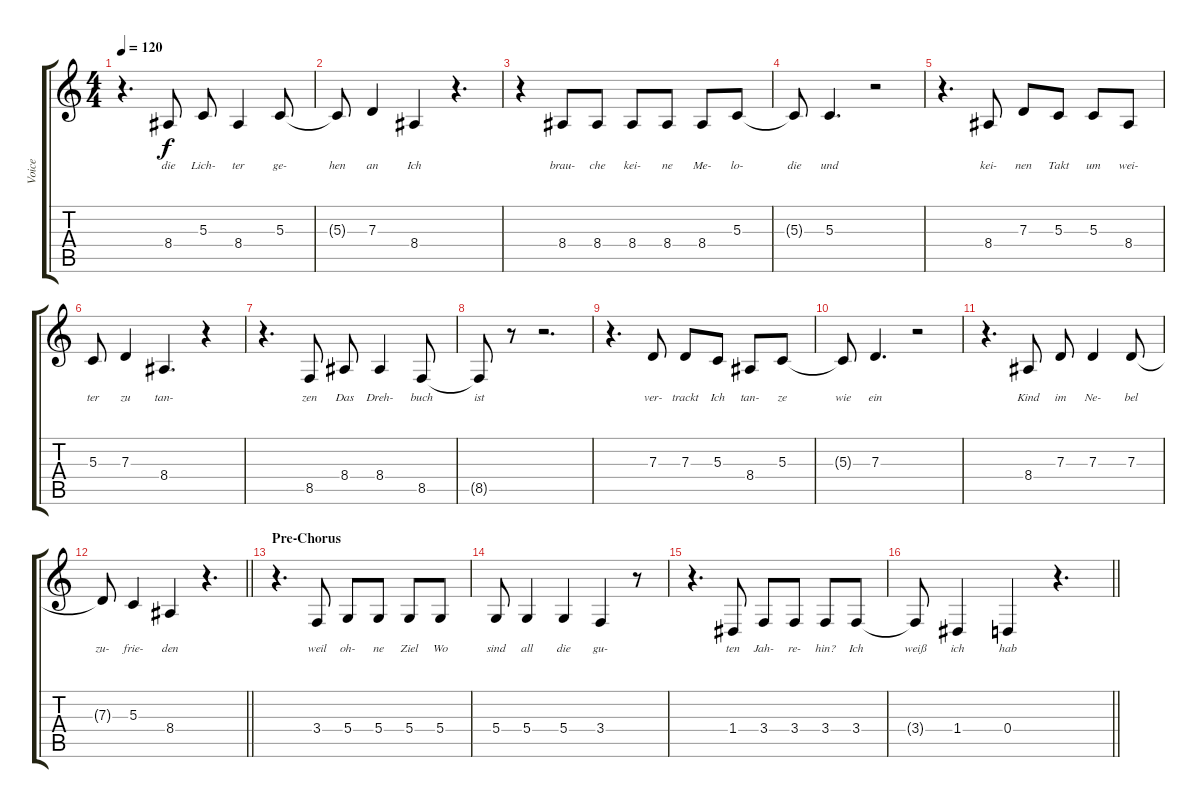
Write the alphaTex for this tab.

\track ("Voice" "Voice") {instrument altosax}
\staff {score tabs}
\tuning (E4 B3 G3 D3 A2 E2) {hide}
\ts (4 4)
\tempo 120
\clef g2
\ks c
r.4{d dy f} 8.4.8{lyrics (0 "die") lyrics (1 "") lyrics (2 "") lyrics (3 "") lyrics (4 "")} 5.3.8{lyrics (0 "Lich-") lyrics (1 "") lyrics (2 "") lyrics (3 "") lyrics (4 "")} 8.4.4{lyrics (0 "ter") lyrics (1 "") lyrics (2 "") lyrics (3 "") lyrics (4 "")} 5.3.8{lyrics (0 "ge-") lyrics (1 "") lyrics (2 "") lyrics (3 "") lyrics (4 "")} |
5.3{t}.8{lyrics (0 "hen") lyrics (1 "") lyrics (2 "") lyrics (3 "") lyrics (4 "")} 7.3.4{lyrics (0 "an") lyrics (1 "") lyrics (2 "") lyrics (3 "") lyrics (4 "")} 8.4.4{lyrics (0 "Ich") lyrics (1 "") lyrics (2 "") lyrics (3 "") lyrics (4 "")} r.4{d} |
r.4 8.4.8{lyrics (0 "brau-") lyrics (1 "") lyrics (2 "") lyrics (3 "") lyrics (4 "")} 8.4.8{lyrics (0 "che") lyrics (1 "") lyrics (2 "") lyrics (3 "") lyrics (4 "")} 8.4.8{lyrics (0 "kei-") lyrics (1 "") lyrics (2 "") lyrics (3 "") lyrics (4 "")} 8.4.8{lyrics (0 "ne") lyrics (1 "") lyrics (2 "") lyrics (3 "") lyrics (4 "")} 8.4.8{lyrics (0 "Me-") lyrics (1 "") lyrics (2 "") lyrics (3 "") lyrics (4 "")} 5.3.8{lyrics (0 "lo-") lyrics (1 "") lyrics (2 "") lyrics (3 "") lyrics (4 "")} |
5.3{t}.8{lyrics (0 "die") lyrics (1 "") lyrics (2 "") lyrics (3 "") lyrics (4 "")} 5.3.4{d lyrics (0 "und") lyrics (1 "") lyrics (2 "") lyrics (3 "") lyrics (4 "")} r.2 |
r.4{d} 8.4.8{lyrics (0 "kei-") lyrics (1 "") lyrics (2 "") lyrics (3 "") lyrics (4 "")} 7.3.8{lyrics (0 "nen") lyrics (1 "") lyrics (2 "") lyrics (3 "") lyrics (4 "")} 5.3.8{lyrics (0 "Takt") lyrics (1 "") lyrics (2 "") lyrics (3 "") lyrics (4 "")} 5.3.8{lyrics (0 "um") lyrics (1 "") lyrics (2 "") lyrics (3 "") lyrics (4 "")} 8.4.8{lyrics (0 "wei-") lyrics (1 "") lyrics (2 "") lyrics (3 "") lyrics (4 "")} |
5.3.8{lyrics (0 "ter") lyrics (1 "") lyrics (2 "") lyrics (3 "") lyrics (4 "")} 7.3.4{lyrics (0 "zu") lyrics (1 "") lyrics (2 "") lyrics (3 "") lyrics (4 "")} 8.4.4{d lyrics (0 "tan-") lyrics (1 "") lyrics (2 "") lyrics (3 "") lyrics (4 "")} r.4 |
r.4{d} 8.5.8{lyrics (0 "zen") lyrics (1 "") lyrics (2 "") lyrics (3 "") lyrics (4 "")} 8.4.8{lyrics (0 "Das") lyrics (1 "") lyrics (2 "") lyrics (3 "") lyrics (4 "")} 8.4.4{lyrics (0 "Dreh-") lyrics (1 "") lyrics (2 "") lyrics (3 "") lyrics (4 "")} 8.5.8{lyrics (0 "buch") lyrics (1 "") lyrics (2 "") lyrics (3 "") lyrics (4 "")} |
8.5{t}.8{lyrics (0 "ist") lyrics (1 "") lyrics (2 "") lyrics (3 "") lyrics (4 "")} r.8 r.2{d} |
r.4{d} 7.3.8{lyrics (0 "ver-") lyrics (1 "") lyrics (2 "") lyrics (3 "") lyrics (4 "")} 7.3.8{lyrics (0 "trackt") lyrics (1 "") lyrics (2 "") lyrics (3 "") lyrics (4 "")} 5.3.8{lyrics (0 "Ich") lyrics (1 "") lyrics (2 "") lyrics (3 "") lyrics (4 "")} 8.4.8{lyrics (0 "tan-") lyrics (1 "") lyrics (2 "") lyrics (3 "") lyrics (4 "")} 5.3.8{lyrics (0 "ze") lyrics (1 "") lyrics (2 "") lyrics (3 "") lyrics (4 "")} |
5.3{t}.8{lyrics (0 "wie") lyrics (1 "") lyrics (2 "") lyrics (3 "") lyrics (4 "")} 7.3.4{d lyrics (0 "ein") lyrics (1 "") lyrics (2 "") lyrics (3 "") lyrics (4 "")} r.2 |
r.4{d} 8.4.8{lyrics (0 "Kind") lyrics (1 "") lyrics (2 "") lyrics (3 "") lyrics (4 "")} 7.3.8{lyrics (0 "im") lyrics (1 "") lyrics (2 "") lyrics (3 "") lyrics (4 "")} 7.3.4{lyrics (0 "Ne-") lyrics (1 "") lyrics (2 "") lyrics (3 "") lyrics (4 "")} 7.3.8{lyrics (0 "bel") lyrics (1 "") lyrics (2 "") lyrics (3 "") lyrics (4 "")} |
\barLineRight lightlight
7.3{t}.8{lyrics (0 "zu-") lyrics (1 "") lyrics (2 "") lyrics (3 "") lyrics (4 "")} 5.3.4{lyrics (0 "frie-") lyrics (1 "") lyrics (2 "") lyrics (3 "") lyrics (4 "")} 8.4.4{lyrics (0 "den") lyrics (1 "") lyrics (2 "") lyrics (3 "") lyrics (4 "")} r.4{d} |
\section ("" "Pre-Chorus")
r.4{d} 3.4.8{lyrics (0 "weil") lyrics (1 "") lyrics (2 "") lyrics (3 "") lyrics (4 "")} 5.4.8{lyrics (0 "oh-") lyrics (1 "") lyrics (2 "") lyrics (3 "") lyrics (4 "")} 5.4.8{lyrics (0 "ne") lyrics (1 "") lyrics (2 "") lyrics (3 "") lyrics (4 "")} 5.4.8{lyrics (0 "Ziel") lyrics (1 "") lyrics (2 "") lyrics (3 "") lyrics (4 "")} 5.4.8{lyrics (0 "Wo") lyrics (1 "") lyrics (2 "") lyrics (3 "") lyrics (4 "")} |
5.4.8{lyrics (0 "sind") lyrics (1 "") lyrics (2 "") lyrics (3 "") lyrics (4 "")} 5.4.4{lyrics (0 "all") lyrics (1 "") lyrics (2 "") lyrics (3 "") lyrics (4 "")} 5.4.4{lyrics (0 "die") lyrics (1 "") lyrics (2 "") lyrics (3 "") lyrics (4 "")} 3.4.4{lyrics (0 "gu-") lyrics (1 "") lyrics (2 "") lyrics (3 "") lyrics (4 "")} r.8 |
r.4{d} 1.4.8{lyrics (0 "ten") lyrics (1 "") lyrics (2 "") lyrics (3 "") lyrics (4 "")} 3.4.8{lyrics (0 "Jah-") lyrics (1 "") lyrics (2 "") lyrics (3 "") lyrics (4 "")} 3.4.8{lyrics (0 "re-") lyrics (1 "") lyrics (2 "") lyrics (3 "") lyrics (4 "")} 3.4.8{lyrics (0 "hin?") lyrics (1 "") lyrics (2 "") lyrics (3 "") lyrics (4 "")} 3.4.8{lyrics (0 "Ich") lyrics (1 "") lyrics (2 "") lyrics (3 "") lyrics (4 "")} |
\barLineRight lightlight
3.4{t}.8{lyrics (0 "weiß") lyrics (1 "") lyrics (2 "") lyrics (3 "") lyrics (4 "")} 1.4.4{lyrics (0 "ich") lyrics (1 "") lyrics (2 "") lyrics (3 "") lyrics (4 "")} 0.4.4{lyrics (0 "hab") lyrics (1 "") lyrics (2 "") lyrics (3 "") lyrics (4 "")} r.4{d}
